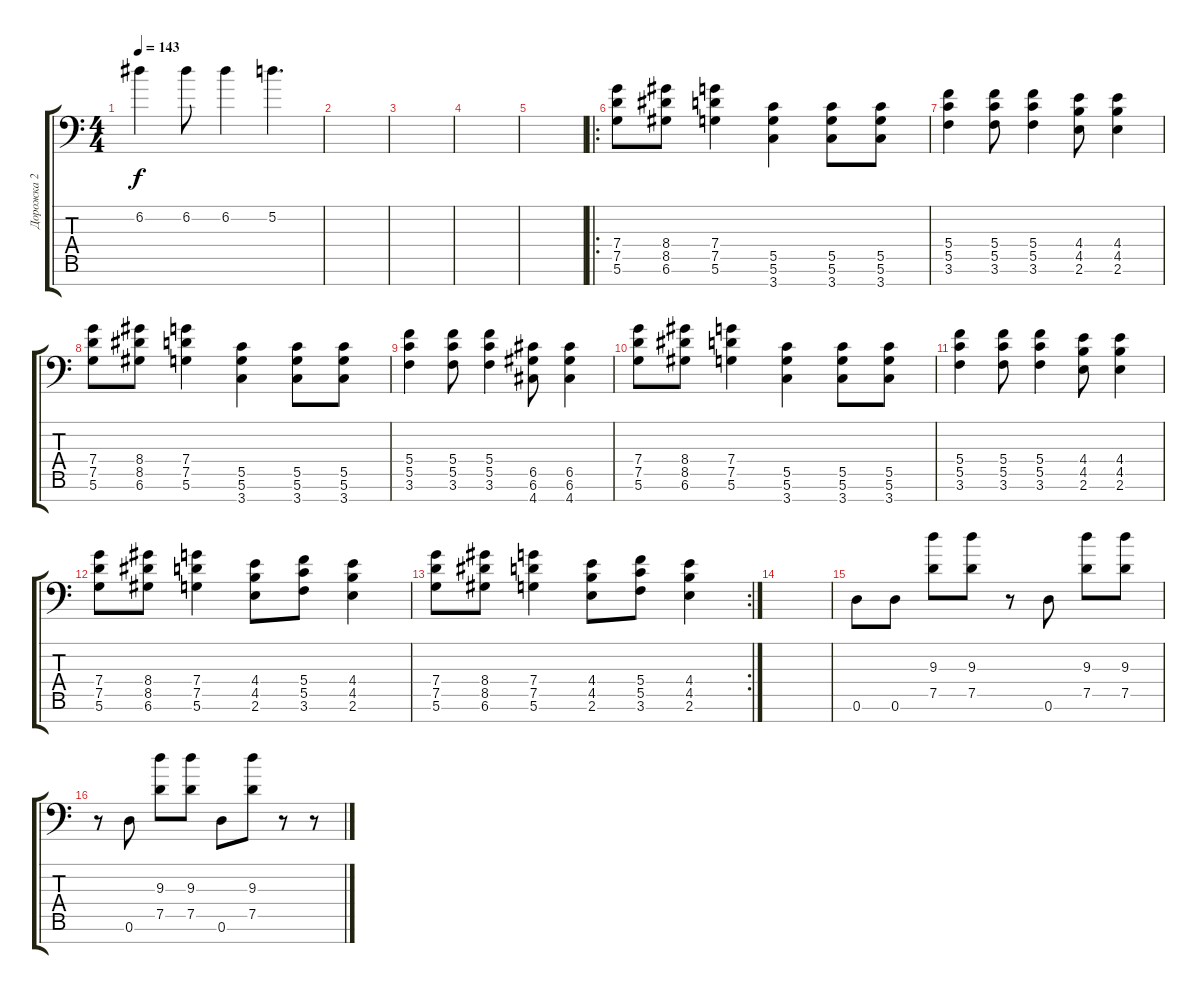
\track ("Дорожка 2" "Дорожка 2") {instrument overdrivenguitar}
\staff {score tabs}
\tuning (D4 A3 F3 C3 G2 D2 A1) {hide}
\ts (4 4)
\tempo 143
\clef f4
\ks c
6.2.4{dy f} 6.2.8 6.2.4 5.2.4{d} |
|
|
|
|
\ro
(7.4 7.5 5.6).8 (8.4 8.5 6.6).8 (7.4 7.5 5.6).4 (5.5 5.6 3.7).4 (5.5 5.6 3.7).8 (5.5 5.6 3.7).8 |
(5.4 5.5 3.6).4 (5.4 5.5 3.6).8 (5.4 5.5 3.6).4 (4.4 4.5 2.6).8 (4.4 4.5 2.6).4 |
(7.4 7.5 5.6).8 (8.4 8.5 6.6).8 (7.4 7.5 5.6).4 (5.5 5.6 3.7).4 (5.5 5.6 3.7).8 (5.5 5.6 3.7).8 |
(5.4 5.5 3.6).4 (5.4 5.5 3.6).8 (5.4 5.5 3.6).4 (6.5 6.6 4.7).8 (6.5 6.6 4.7).4 |
(7.4 7.5 5.6).8 (8.4 8.5 6.6).8 (7.4 7.5 5.6).4 (5.5 5.6 3.7).4 (5.5 5.6 3.7).8 (5.5 5.6 3.7).8 |
(5.4 5.5 3.6).4 (5.4 5.5 3.6).8 (5.4 5.5 3.6).4 (4.4 4.5 2.6).8 (4.4 4.5 2.6).4 |
(7.4 7.5 5.6).8 (8.4 8.5 6.6).8 (7.4 7.5 5.6).4 (4.4 4.5 2.6).8 (5.4 5.5 3.6).8 (4.4 4.5 2.6).4 |
\rc 2
(7.4 7.5 5.6).8 (8.4 8.5 6.6).8 (7.4 7.5 5.6).4 (4.4 4.5 2.6).8 (5.4 5.5 3.6).8 (4.4 4.5 2.6).4 |
|
0.6.8{instrument overdrivenguitar} 0.6.8 (9.3 7.5).8 (9.3 7.5).8 r.8 0.6.8 (9.3 7.5).8 (9.3 7.5).8 |
r.8 0.6.8 (9.3 7.5).8 (9.3 7.5).8 0.6.8 (9.3 7.5).8 r.8 r.8
